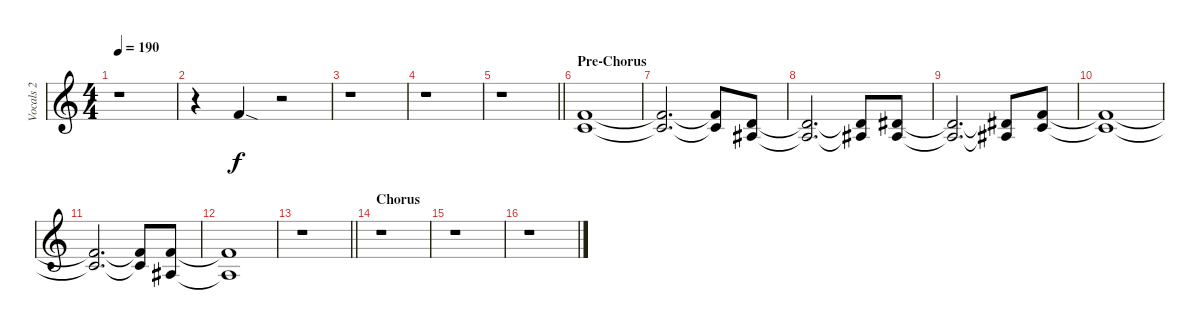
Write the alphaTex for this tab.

\track ("Vocals 2" "Vocals 2") {instrument harmonica}
\staff {score}
\tuning (E4 B3 G3 D3 A2 E2) {hide}
\ts (4 4)
\tempo 190
\clef g2
\ks c
r.1{dy f} |
r.4 6.2{sod}.4 r.2 |
r.1 |
r.1 |
\barLineRight lightlight
r.1 |
\section ("" "Pre-Chorus")
(6.2 5.3).1 |
(6.2{t} 5.3{t}).2{d} (6.2{t} 5.3{t}).8 (3.2 3.3).8 |
(3.2{t} 3.3{t}).2{d} (3.2{t} 3.3{t}).8 (4.2 3.3).8 |
(4.2{t} 3.3{t}).2{d} (4.2{t} 3.3{t}).8 (6.2 5.3).8 |
(6.2{t} 5.3{t}).1 |
(6.2{t} 5.3{t}).2{d} (6.2{t} 5.3{t}).8 (6.2 3.3).8 |
(6.2{t} 3.3{t}).1 |
\barLineRight lightlight
r.1 |
\section ("" "Chorus")
r.1 |
r.1 |
r.1
